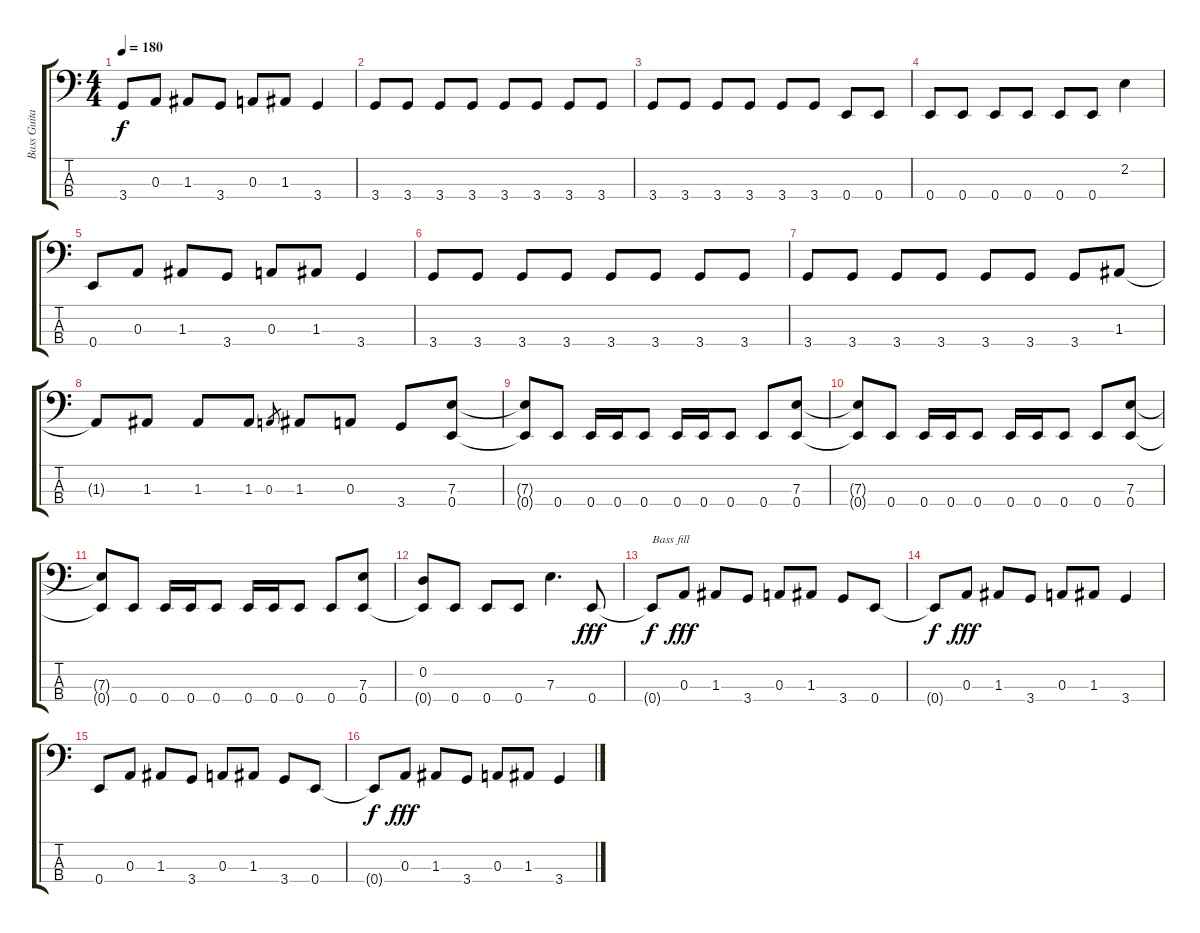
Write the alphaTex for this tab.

\track ("Bass Guitar - Jason" "Bass Guita") {instrument electricbasspick}
\staff {score tabs}
\tuning (G2 D2 A1 E1) {hide}
\ts (4 4)
\tempo 180
\clef f4
\ks c
3.4{t}.8{dy f} 0.3.8 1.3.8 3.4.8 0.3.8 1.3.8 3.4.4 |
3.4.8 3.4.8 3.4.8 3.4.8 3.4.8 3.4.8 3.4.8 3.4.8 |
3.4.8 3.4.8 3.4.8 3.4.8 3.4.8 3.4.8 0.4.8 0.4.8 |
0.4.8 0.4.8 0.4.8 0.4.8 0.4.8 0.4.8 2.2.4 |
0.4.8 0.3.8 1.3.8 3.4.8 0.3.8 1.3.8 3.4.4 |
3.4.8 3.4.8 3.4.8 3.4.8 3.4.8 3.4.8 3.4.8 3.4.8 |
3.4.8 3.4.8 3.4.8 3.4.8 3.4.8 3.4.8 3.4.8 1.3.8 |
1.3{t}.8 1.3.8 1.3.8 1.3.8 0.3.8{gr} 1.3.8 0.3.8 3.4.8 (7.3 0.4).8 |
(7.3{t} 0.4{t}).8 0.4.8 0.4.16 0.4.16 0.4.8 0.4.16 0.4.16 0.4.8 0.4.8 (7.3 0.4).8 |
(7.3{t} 0.4{t}).8 0.4.8 0.4.16 0.4.16 0.4.8 0.4.16 0.4.16 0.4.8 0.4.8 (7.3 0.4).8 |
(7.3{t} 0.4{t}).8 0.4.8 0.4.16 0.4.16 0.4.8 0.4.16 0.4.16 0.4.8 0.4.8 (7.3 0.4).8 |
(0.2 0.4{t}).8 0.4.8 0.4.8 0.4.8 7.3.4{d} 0.4.8{dy fff} |
0.4{t}.8{txt "Bass fill" dy f} 0.3.8{dy fff} 1.3.8 3.4.8 0.3.8 1.3.8 3.4.8 0.4.8 |
0.4{t}.8{dy f} 0.3.8{dy fff} 1.3.8 3.4.8 0.3.8 1.3.8 3.4.4 |
0.4.8 0.3.8 1.3.8 3.4.8 0.3.8 1.3.8 3.4.8 0.4.8 |
0.4{t}.8{dy f} 0.3.8{dy fff} 1.3.8 3.4.8 0.3.8 1.3.8 3.4.4
